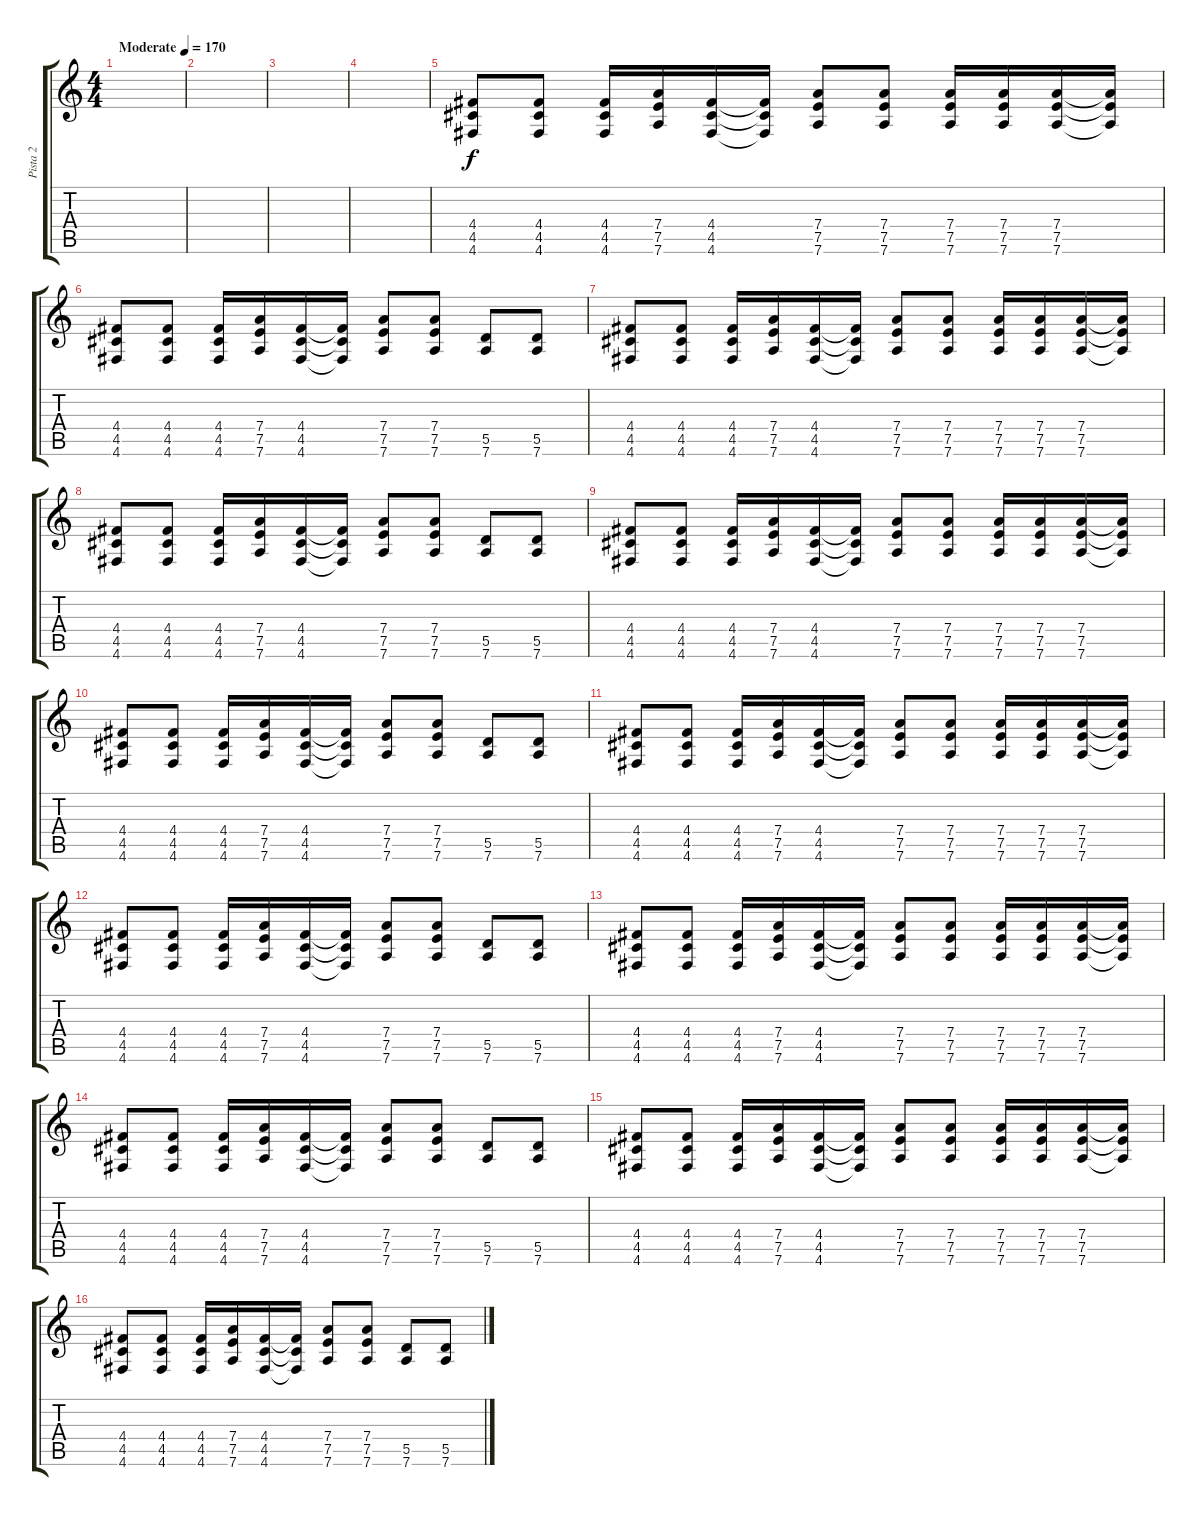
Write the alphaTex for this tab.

\track ("Pista 2" "Pista 2") {instrument distortionguitar}
\staff {score tabs}
\tuning (E4 B3 G3 D3 A2 D2) {hide}
\ts (4 4)
\tempo (170 "Moderate")
\clef g2
\ks c
|
|
|
|
(4.4 4.5 4.6).8 (4.4 4.5 4.6).8 (4.4 4.5 4.6).16 (7.4 7.5 7.6).16 (4.4 4.5 4.6).16 (4.4{t} 4.5{t} 4.6{t}).16 (7.4 7.5 7.6).8 (7.4 7.5 7.6).8 (7.4 7.5 7.6).16 (7.4 7.5 7.6).16 (7.4 7.5 7.6).16 (7.4{t} 7.5{t} 7.6{t}).16 |
(4.4 4.5 4.6).8 (4.4 4.5 4.6).8 (4.4 4.5 4.6).16 (7.4 7.5 7.6).16 (4.4 4.5 4.6).16 (4.4{t} 4.5{t} 4.6{t}).16 (7.4 7.5 7.6).8 (7.4 7.5 7.6).8 (5.5 7.6).8 (5.5 7.6).8 |
(4.4 4.5 4.6).8 (4.4 4.5 4.6).8 (4.4 4.5 4.6).16 (7.4 7.5 7.6).16 (4.4 4.5 4.6).16 (4.4{t} 4.5{t} 4.6{t}).16 (7.4 7.5 7.6).8 (7.4 7.5 7.6).8 (7.4 7.5 7.6).16 (7.4 7.5 7.6).16 (7.4 7.5 7.6).16 (7.4{t} 7.5{t} 7.6{t}).16 |
(4.4 4.5 4.6).8 (4.4 4.5 4.6).8 (4.4 4.5 4.6).16 (7.4 7.5 7.6).16 (4.4 4.5 4.6).16 (4.4{t} 4.5{t} 4.6{t}).16 (7.4 7.5 7.6).8 (7.4 7.5 7.6).8 (5.5 7.6).8 (5.5 7.6).8 |
(4.4 4.5 4.6).8 (4.4 4.5 4.6).8 (4.4 4.5 4.6).16 (7.4 7.5 7.6).16 (4.4 4.5 4.6).16 (4.4{t} 4.5{t} 4.6{t}).16 (7.4 7.5 7.6).8 (7.4 7.5 7.6).8 (7.4 7.5 7.6).16 (7.4 7.5 7.6).16 (7.4 7.5 7.6).16 (7.4{t} 7.5{t} 7.6{t}).16 |
(4.4 4.5 4.6).8 (4.4 4.5 4.6).8 (4.4 4.5 4.6).16 (7.4 7.5 7.6).16 (4.4 4.5 4.6).16 (4.4{t} 4.5{t} 4.6{t}).16 (7.4 7.5 7.6).8 (7.4 7.5 7.6).8 (5.5 7.6).8 (5.5 7.6).8 |
(4.4 4.5 4.6).8 (4.4 4.5 4.6).8 (4.4 4.5 4.6).16 (7.4 7.5 7.6).16 (4.4 4.5 4.6).16 (4.4{t} 4.5{t} 4.6{t}).16 (7.4 7.5 7.6).8 (7.4 7.5 7.6).8 (7.4 7.5 7.6).16 (7.4 7.5 7.6).16 (7.4 7.5 7.6).16 (7.4{t} 7.5{t} 7.6{t}).16 |
(4.4 4.5 4.6).8 (4.4 4.5 4.6).8 (4.4 4.5 4.6).16 (7.4 7.5 7.6).16 (4.4 4.5 4.6).16 (4.4{t} 4.5{t} 4.6{t}).16 (7.4 7.5 7.6).8 (7.4 7.5 7.6).8 (5.5 7.6).8 (5.5 7.6).8 |
(4.4 4.5 4.6).8 (4.4 4.5 4.6).8 (4.4 4.5 4.6).16 (7.4 7.5 7.6).16 (4.4 4.5 4.6).16 (4.4{t} 4.5{t} 4.6{t}).16 (7.4 7.5 7.6).8 (7.4 7.5 7.6).8 (7.4 7.5 7.6).16 (7.4 7.5 7.6).16 (7.4 7.5 7.6).16 (7.4{t} 7.5{t} 7.6{t}).16 |
(4.4 4.5 4.6).8 (4.4 4.5 4.6).8 (4.4 4.5 4.6).16 (7.4 7.5 7.6).16 (4.4 4.5 4.6).16 (4.4{t} 4.5{t} 4.6{t}).16 (7.4 7.5 7.6).8 (7.4 7.5 7.6).8 (5.5 7.6).8 (5.5 7.6).8 |
(4.4 4.5 4.6).8 (4.4 4.5 4.6).8 (4.4 4.5 4.6).16 (7.4 7.5 7.6).16 (4.4 4.5 4.6).16 (4.4{t} 4.5{t} 4.6{t}).16 (7.4 7.5 7.6).8 (7.4 7.5 7.6).8 (7.4 7.5 7.6).16 (7.4 7.5 7.6).16 (7.4 7.5 7.6).16 (7.4{t} 7.5{t} 7.6{t}).16 |
(4.4 4.5 4.6).8 (4.4 4.5 4.6).8 (4.4 4.5 4.6).16 (7.4 7.5 7.6).16 (4.4 4.5 4.6).16 (4.4{t} 4.5{t} 4.6{t}).16 (7.4 7.5 7.6).8 (7.4 7.5 7.6).8 (5.5 7.6).8 (5.5 7.6).8
